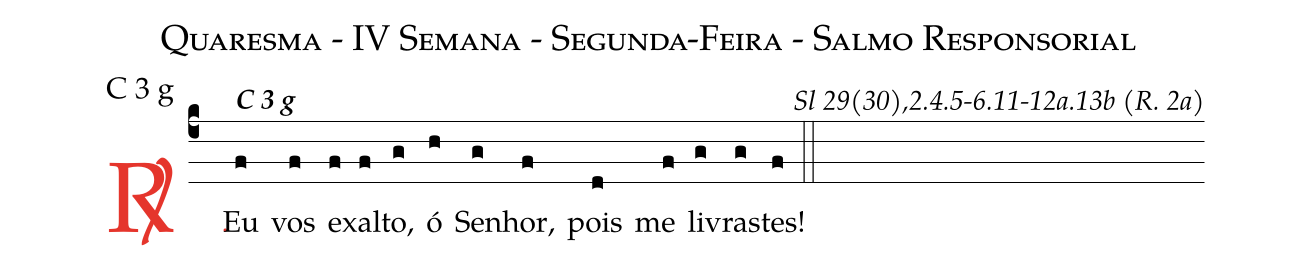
name: Quaresma - IV Semana - Segunda-Feira - Salmo Responsorial;
mode: C 3 g;
commentary: Sl 29(30),2.4.5-6.11-12a.13b (R. 2a);
%%
(c4)

<c><sp>R/</sp>.</c>() Eu<alt>\textbf{C 3 g}</alt>(f) vos(f) e(f)xal(f)to,(g) ó(h) Se(g)nhor,(f) pois(d) me(f) li(g)vras(g)tes!(f)

(::)
